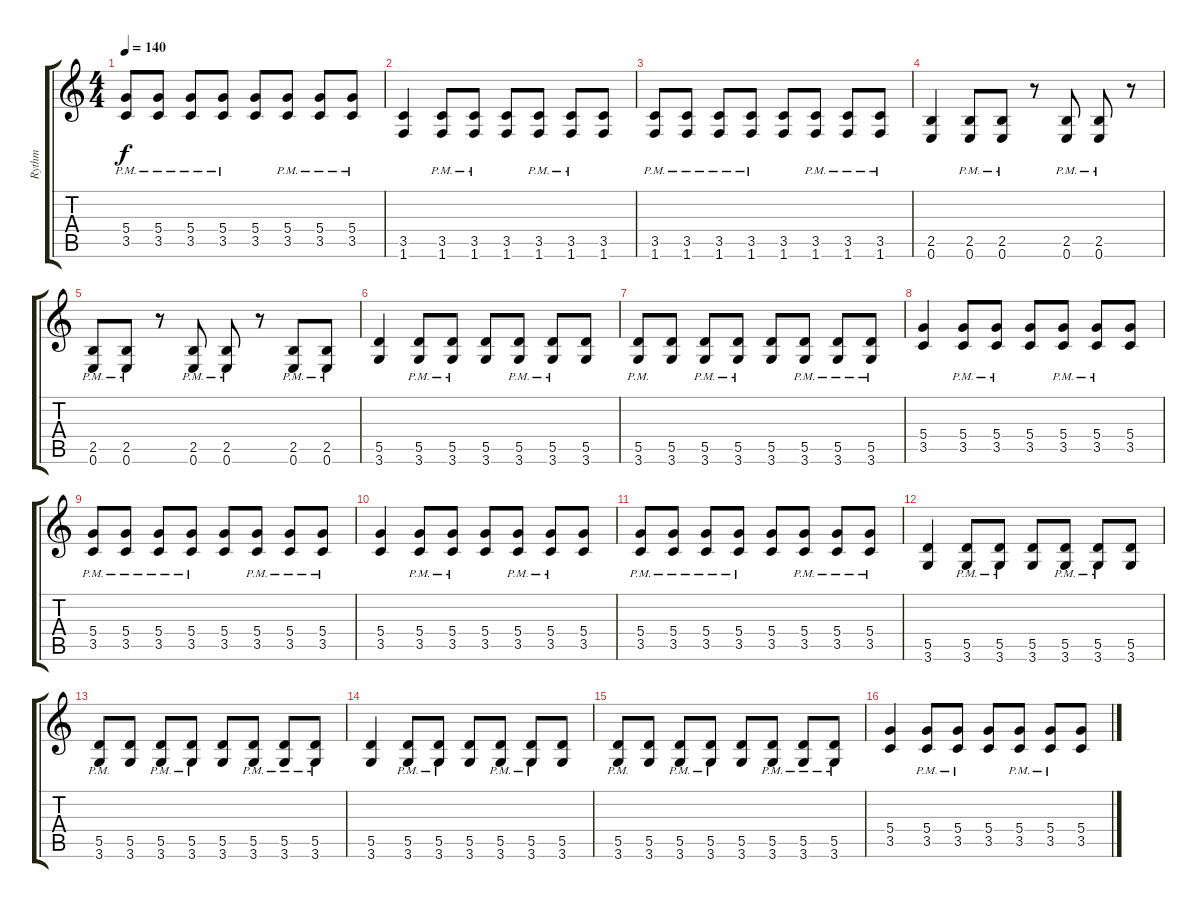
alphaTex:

\track ("Rythm" "Rythm") {instrument overdrivenguitar}
\staff {score tabs}
\tuning (E4 B3 G3 D3 A2 E2) {hide}
\ts (4 4)
\tempo 140
\clef g2
\ks c
(5.4{pm} 3.5{pm}).8{dy f} (5.4{pm} 3.5{pm}).8 (5.4{pm} 3.5{pm}).8 (5.4{pm} 3.5{pm}).8 (5.4 3.5).8 (5.4{pm} 3.5{pm}).8 (5.4{pm} 3.5{pm}).8 (5.4{pm} 3.5{pm}).8 |
(3.5 1.6).4 (3.5{pm} 1.6{pm}).8 (3.5{pm} 1.6{pm}).8 (3.5 1.6).8 (3.5{pm} 1.6{pm}).8 (3.5{pm} 1.6{pm}).8 (3.5 1.6).8 |
(3.5{pm} 1.6{pm}).8 (3.5{pm} 1.6{pm}).8 (3.5{pm} 1.6{pm}).8 (3.5{pm} 1.6{pm}).8 (3.5 1.6).8 (3.5{pm} 1.6{pm}).8 (3.5{pm} 1.6{pm}).8 (3.5{pm} 1.6{pm}).8 |
(2.5 0.6).4 (2.5{pm} 0.6{pm}).8 (2.5{pm} 0.6{pm}).8 r.8 (2.5{pm} 0.6{pm}).8 (2.5{pm} 0.6{pm}).8 r.8 |
(2.5{pm} 0.6{pm}).8 (2.5{pm} 0.6{pm}).8 r.8 (2.5{pm} 0.6{pm}).8 (2.5{pm} 0.6{pm}).8 r.8 (2.5{pm} 0.6{pm}).8 (2.5{pm} 0.6{pm}).8 |
(5.5 3.6).4 (5.5{pm} 3.6{pm}).8 (5.5{pm} 3.6{pm}).8 (5.5 3.6).8 (5.5{pm} 3.6{pm}).8 (5.5{pm} 3.6{pm}).8 (5.5 3.6).8 |
(5.5{pm} 3.6{pm}).8 (5.5 3.6).8 (5.5{pm} 3.6{pm}).8 (5.5{pm} 3.6{pm}).8 (5.5 3.6).8 (5.5{pm} 3.6{pm}).8 (5.5{pm} 3.6{pm}).8 (5.5{pm} 3.6{pm}).8 |
(5.4 3.5).4 (5.4{pm} 3.5{pm}).8 (5.4{pm} 3.5{pm}).8 (5.4 3.5).8 (5.4{pm} 3.5{pm}).8 (5.4{pm} 3.5{pm}).8 (5.4 3.5).8 |
(5.4{pm} 3.5{pm}).8 (5.4{pm} 3.5{pm}).8 (5.4{pm} 3.5{pm}).8 (5.4{pm} 3.5{pm}).8 (5.4 3.5).8 (5.4{pm} 3.5{pm}).8 (5.4{pm} 3.5{pm}).8 (5.4{pm} 3.5{pm}).8 |
(5.4 3.5).4 (5.4{pm} 3.5{pm}).8 (5.4{pm} 3.5{pm}).8 (5.4 3.5).8 (5.4{pm} 3.5{pm}).8 (5.4{pm} 3.5{pm}).8 (5.4 3.5).8 |
(5.4{pm} 3.5{pm}).8 (5.4{pm} 3.5{pm}).8 (5.4{pm} 3.5{pm}).8 (5.4{pm} 3.5{pm}).8 (5.4 3.5).8 (5.4{pm} 3.5{pm}).8 (5.4{pm} 3.5{pm}).8 (5.4{pm} 3.5{pm}).8 |
(5.5 3.6).4 (5.5{pm} 3.6{pm}).8 (5.5{pm} 3.6{pm}).8 (5.5 3.6).8 (5.5{pm} 3.6{pm}).8 (5.5{pm} 3.6{pm}).8 (5.5 3.6).8 |
(5.5{pm} 3.6{pm}).8 (5.5 3.6).8 (5.5{pm} 3.6{pm}).8 (5.5{pm} 3.6{pm}).8 (5.5 3.6).8 (5.5{pm} 3.6{pm}).8 (5.5{pm} 3.6{pm}).8 (5.5{pm} 3.6{pm}).8 |
(5.5 3.6).4 (5.5{pm} 3.6{pm}).8 (5.5{pm} 3.6{pm}).8 (5.5 3.6).8 (5.5{pm} 3.6{pm}).8 (5.5{pm} 3.6{pm}).8 (5.5 3.6).8 |
(5.5{pm} 3.6{pm}).8 (5.5 3.6).8 (5.5{pm} 3.6{pm}).8 (5.5{pm} 3.6{pm}).8 (5.5 3.6).8 (5.5{pm} 3.6{pm}).8 (5.5{pm} 3.6{pm}).8 (5.5{pm} 3.6{pm}).8 |
(5.4 3.5).4 (5.4{pm} 3.5{pm}).8 (5.4{pm} 3.5{pm}).8 (5.4 3.5).8 (5.4{pm} 3.5{pm}).8 (5.4{pm} 3.5{pm}).8 (5.4 3.5).8
